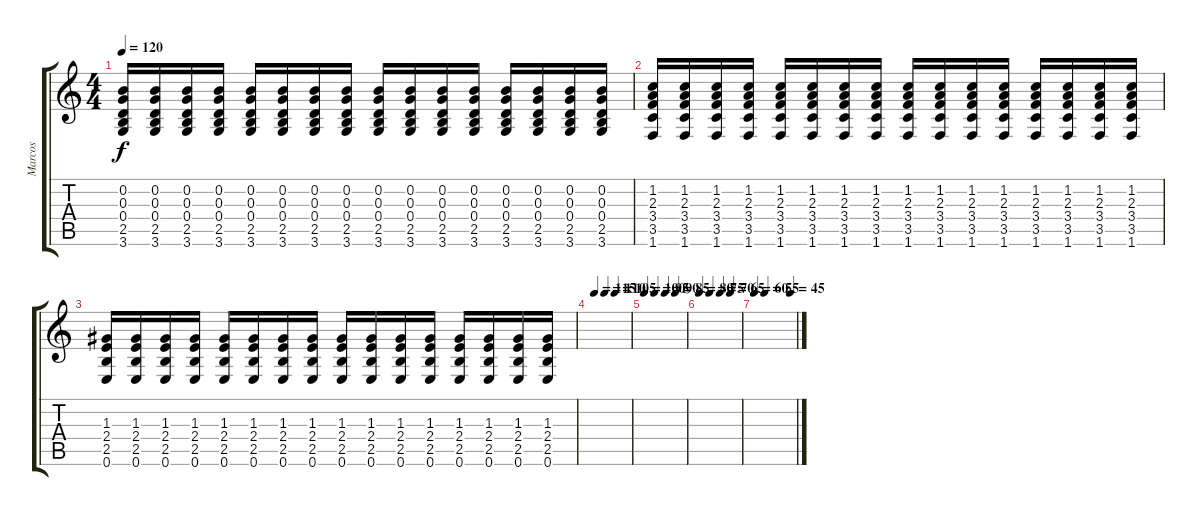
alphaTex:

\track ("Marcos" "Marcos") {instrument overdrivenguitar}
\staff {score tabs}
\tuning (E4 B3 G3 D3 A2 E2) {hide}
\ts (4 4)
\tempo 120
\clef g2
\ks c
(0.2 0.3 0.4 2.5 3.6).16{dy f} (0.2 0.3 0.4 2.5 3.6).16 (0.2 0.3 0.4 2.5 3.6).16 (0.2 0.3 0.4 2.5 3.6).16 (0.2 0.3 0.4 2.5 3.6).16 (0.2 0.3 0.4 2.5 3.6).16 (0.2 0.3 0.4 2.5 3.6).16 (0.2 0.3 0.4 2.5 3.6).16 (0.2 0.3 0.4 2.5 3.6).16 (0.2 0.3 0.4 2.5 3.6).16 (0.2 0.3 0.4 2.5 3.6).16 (0.2 0.3 0.4 2.5 3.6).16 (0.2 0.3 0.4 2.5 3.6).16 (0.2 0.3 0.4 2.5 3.6).16 (0.2 0.3 0.4 2.5 3.6).16 (0.2 0.3 0.4 2.5 3.6).16 |
(1.2 2.3 3.4 3.5 1.6).16 (1.2 2.3 3.4 3.5 1.6).16 (1.2 2.3 3.4 3.5 1.6).16 (1.2 2.3 3.4 3.5 1.6).16 (1.2 2.3 3.4 3.5 1.6).16 (1.2 2.3 3.4 3.5 1.6).16 (1.2 2.3 3.4 3.5 1.6).16 (1.2 2.3 3.4 3.5 1.6).16 (1.2 2.3 3.4 3.5 1.6).16 (1.2 2.3 3.4 3.5 1.6).16 (1.2 2.3 3.4 3.5 1.6).16 (1.2 2.3 3.4 3.5 1.6).16 (1.2 2.3 3.4 3.5 1.6).16 (1.2 2.3 3.4 3.5 1.6).16 (1.2 2.3 3.4 3.5 1.6).16 (1.2 2.3 3.4 3.5 1.6).16 |
(1.3 2.4 2.5 0.6).16 (1.3 2.4 2.5 0.6).16 (1.3 2.4 2.5 0.6).16 (1.3 2.4 2.5 0.6).16 (1.3 2.4 2.5 0.6).16 (1.3 2.4 2.5 0.6).16 (1.3 2.4 2.5 0.6).16 (1.3 2.4 2.5 0.6).16 (1.3 2.4 2.5 0.6).16 (1.3 2.4 2.5 0.6).16 (1.3 2.4 2.5 0.6).16 (1.3 2.4 2.5 0.6).16 (1.3 2.4 2.5 0.6).16 (1.3 2.4 2.5 0.6).16 (1.3 2.4 2.5 0.6).16 (1.3 2.4 2.5 0.6).16 |
\tempo (115 0.125)
\tempo (110 0.375)
\tempo (105 0.625)
|
\tempo 100
\tempo (95 0.25)
\tempo (90 0.5)
\tempo (85 0.75)
|
\tempo 80
\tempo (75 0.25)
\tempo (70 0.5)
\tempo (65 0.75)
|
\tempo 60
\tempo (55 0.25)
\tempo (45 0.875)
